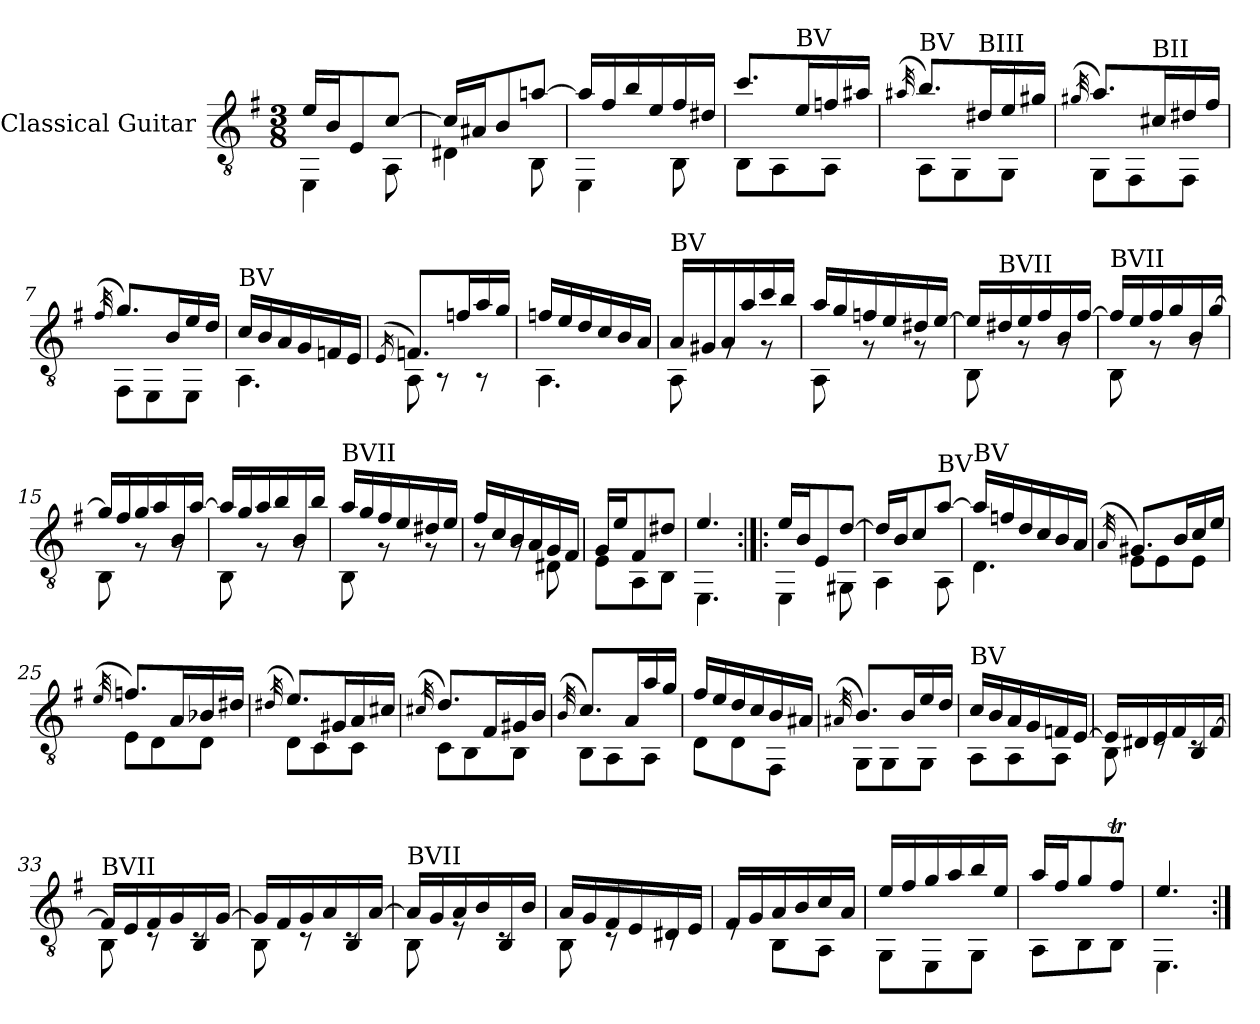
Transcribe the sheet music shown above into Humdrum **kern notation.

**kern
*part1
*staff1
*I"Classical Guitar
*I'Guit.
*clefGv2
*k[f#]
*M3/8
*MM85
=1
*^
16e/LL	4EE\
16B/J	.
8E/	.
[8c/J	8AA\
=2	=2
16c/LL]	4D#X\
16A#X/J	.
8B/	.
[8an/J	8BB\
=3	=3
16a/LL]	4EE\
16f#/	.
16b/	.
16e/	.
16f#/	8BB\
16d#X/JJ	.
=4	=4
8.cc/L	8BB\L
.	8AA\
!LO:TX:a:t=BV	!
16e/L	.
16fn/	8AA\J
16a#X/JJ	.
!!LO:LB:g=z	!!
=5	=5
(<32qa#X/	.
!LO:TX:a:t=BV	!
8.b/L)	8AA\L
.	8GG\
!LO:TX:a:t=BIII	!
16d#X/L	.
16e/	8GG\J
16g#X/JJ	.
=6	=6
(<32qg#X/	.
8.a/L)	8GG\L
.	8FF#\
!LO:TX:a:t=BII	!
16c#X/L	.
16d#X/	8FF#\J
16f#/JJ	.
=7	=7
(<32qf#/	.
8.g/L)	8FF#\L
.	8EE\
16B/L	.
16e/	8EE\J
16d/JJ	.
!!LO:LB:g=z	!!
=8	=8
!LO:TX:a:t=BV	!
16c/LL	4.AA\
16B/	.
16A/	.
16G/	.
16Fn/	.
16E/JJ	.
=9	=9
(<16qE/	.
8.Fn/L)	8AA\
.	8r
16fn/L	.
16a/	8r
16g/JJ	.
=10	=10
16fn/LL	4.AA\
16e/	.
16d/	.
16c/	.
16B/	.
16A/JJ	.
!!LO:LB:g=z	!!
=11	=11
!LO:TX:a:t=BV	!
16A/LL	8AA\
16G#X/	.
16A/	8rG
16a/	.
16cc/	8rG
16b/JJ	.
=12	=12
16a/LL	8AA\
16g/	.
16fn/	8rG
16e/	.
16d#X/	8rG
[16e/JJ	.
=13	=13
16e/LL]	8BB\
!LO:TX:a:t=BVII	!
16d#X/	.
16e/	8rG
16f#/	.
16B/	8rG
[16f#/JJ	.
!!LO:LB:g=z	!!
=14	=14
!LO:TX:a:t=BVII	!
16f#/LL]	8BB\
16e/	.
16f#/	8rG
16g/	.
16B/	8rG
[16g/JJ	.
=15	=15
16g/LL]	8BB\
16f#/	.
16g/	8rG
16a/	.
16B/	8rG
[16a/JJ	.
=16	=16
16a/LL]	8BB\
16g/	.
16a/	8rG
16b/	.
16B/	8rG
16b/JJ	.
!!LO:LB:g=z	!!
=17	=17
!LO:TX:a:t=BVII	!
16a/LL	8BB\
16g/	.
16f#/	8rG
16e/	.
16d#X/	8rG
16e/JJ	.
=18	=18
16f#/LL	8rG
16c/	.
16B/	8rG
16A/	.
16G/	8D#X\
16F#/JJ	.
!!LO:LB:g=z	!!
=19	=19
16G/LL	8E\L
16e/J	.
8F#/	8AA\
8d#X/J	8BB\J
=20	=20
4.e/	4.EE\
=21:|!|:	=21:|!|:
16e/LL	4EE\
16B/J	.
8E/	.
[8d/J	8GG#X\
=22	=22
16d/LL]	4AA\
16B/J	.
8c/	.
!LO:TX:a:t=BV	!
[8a/J	8AA\
!!LO:PB:g=z	!!
=23	=23
!LO:TX:a:t=BV	!
16a/LL]	4.D\
16fn/	.
16d/	.
16c/	.
16B/	.
16A/JJ	.
=24	=24
(<32qA/	.
8.G#X/L)	8E\L
.	8E\
16B/L	.
16c/	8E\J
16e/JJ	.
=25	=25
(<32qe/	.
8.fn/L)	8E\L
.	8D\
16A/L	.
16B-X/	8D\J
16d#X/JJ	.
!!LO:LB:g=z	!!
=26	=26
(<32qd#X/	.
8.e/L)	8D\L
.	8C\
16G#X/L	.
16A/	8C\J
16c#X/JJ	.
=27	=27
(<32qc#X/	.
8.d/L)	8C\L
.	8BB\
16F#/L	.
16G#X/	8BB\J
16B/JJ	.
=28	=28
(<32qB/	.
8.c/L)	8BB\L
.	8AA\
16A/L	.
16a/	8AA\J
16g/JJ	.
!!LO:LB:g=z	!!
=29	=29
16f#/LL	8D\L
16e/	.
16d/	8D\
16c/	.
16B/	8FF#\J
16A#X/JJ	.
=30	=30
(<32qA#X/	.
8.B/L)	8GG\L
.	8GG\
16B/L	.
16e/	8GG\J
16d/JJ	.
=31	=31
!LO:TX:a:t=BV	!
16c/LL	8AA\L
16B/	.
16A/	8AA\
16G/	.
16Fn/	8AA\J
[16E/JJ	.
!!LO:LB:g=z	!!
=32	=32
16E/LL]	8BB\
16D#X/	.
16E/	8rC
16F#/	.
16BB/	8rC
[16F#/JJ	.
=33	=33
!LO:TX:a:t=BVII	!
16F#/LL]	8BB\
16E/	.
16F#/	8rC
16G/	.
16BB/	8rC
[16G/JJ	.
=34	=34
16G/LL]	8BB\
16F#/	.
16G/	8rC
16A/	.
16BB/	8rC
[16A/JJ	.
!!LO:LB:g=z	!!
=35	=35
!LO:TX:a:t=BVII	!
16A/LL]	8BB\
16G/	.
16A/	8rE
16B/	.
16BB/	8rC
16B/JJ	.
=36	=36
16A/LL	8BB\
16G/	.
16F#/	8rC
16E/	.
16D#X/	8rC
16E/JJ	.
=37	=37
16F#/LL	8rE
16G/	.
16A/	8BB\L
16B/	.
16c/	8AA\J
16A/JJ	.
!!LO:LB:g=z	!!
=38	=38
16e/LL	8GG\L
16f#/	.
16g/	8EE\
16a/	.
16b/	8GG\J
16e/JJ	.
=39	=39
16a/LL	8AA\L
16f#/J	.
8g/	8BB\
8f#t/J	8BB\J
=40	=40
4.e/	4.EE\
*v	*v
=:|!
*-
